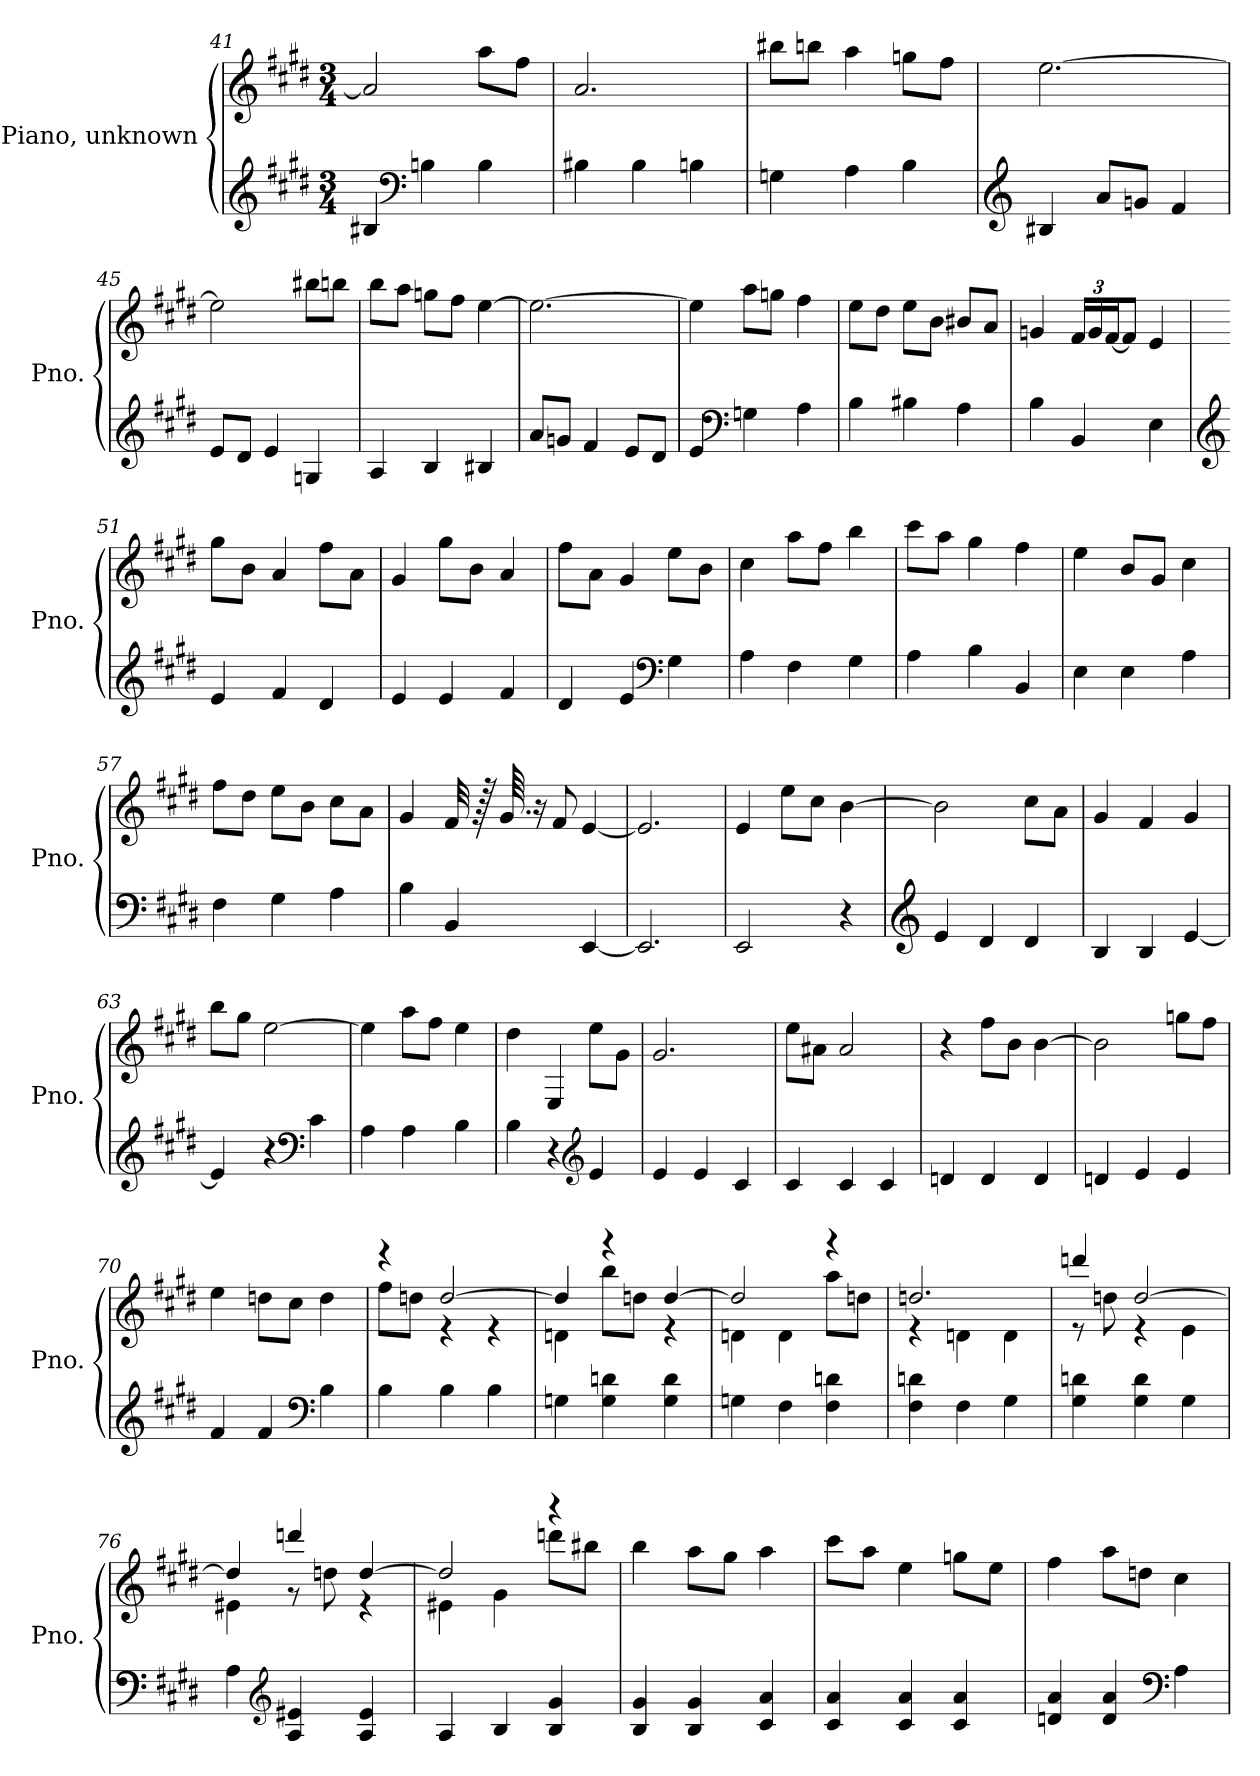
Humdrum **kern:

**kern	**kern
*part1	*part1
*staff2	*staff1
*I"Piano, unknown	*
*I'Pno.	*
*clefG2	*clefG2
*k[f#c#g#d#]	*k[f#c#g#d#]
*M3/4	*M3/4
=41	=41
4B#X/	2a/]
*clefF4	*
4Bn\	.
4B\	8aa\L
.	8ff#\J
=42	=42
4B#X\	2.a/
4B#\	.
4Bn\	.
=43	=43
4Gn\	8bb#X\L
.	8bbn\J
4A\	4aa\
4B\	8ggn\L
.	8ff#\J
=44	=44
*clefG2	*
4B#X/	[2.ee\
8a/L	.
8gn/J	.
4f#/	.
!!LO:PB:g=z
=45	=45
8e/L	2ee\]
8d#/J	.
4e/	.
4Gn/	8bb#X\L
.	8bbn\J
=46	=46
4A/	8bb\L
.	8aa\J
4B/	8ggn\L
.	8ff#\J
4B#X/	[4ee\
=47	=47
8a/L	2.ee\_
8gn/J	.
4f#/	.
8e/L	.
8d#/J	.
=48	=48
4e/	4ee\]
*clefF4	*
4Gn\	8aa\L
.	8ggn\J
4A\	4ff#\
=49	=49
4B\	8ee\L
.	8dd#\J
4B#X\	8ee\L
.	8b\J
4A\	8b#X/L
.	8a/J
=50	=50
4B\	4gn/
*	*Xbrackettup
4BB/	24f#/LL
.	24g/
.	[24f#/J
.	8f#/J]
4E\	4e/
!!LO:LB:g=z
=51	=51
*clefG2	*
4e/	8gg#\L
.	8b\J
4f#/	4a/
4d#/	8ff#\L
.	8a\J
=52	=52
4e/	4g#/
4e/	8gg#\L
.	8b\J
4f#/	4a/
=53	=53
4d#/	8ff#\L
.	8a\J
4e/	4g#/
*clefF4	*
4G#\	8ee\L
.	8b\J
=54	=54
4A\	4cc#\
4F#\	8aa\L
.	8ff#\J
4G#\	4bb\
=55	=55
4A\	8ccc#\L
.	8aa\J
4B\	4gg#\
4BB/	4ff#\
=56	=56
4E\	4ee\
4E\	8b/L
.	8g#/J
4A\	4cc#\
=57	=57
4F#\	8ff#\L
.	8dd#\J
4G#\	8ee\L
.	8b\J
4A\	8cc#\L
.	8a\J
!!LO:LB:g=z
=58	=58
4B\	4g#/
4BB/	32f#/
.	128r
.	64.g#/
.	16r
.	8f#/
[4EE/	[4e/
=59	=59
2.EE/]	2.e/]
=60	=60
2EE/	4e/
.	8ee\L
.	8cc#\J
4r	[4b\
=61	=61
*clefG2	*
4e/	2b\]
4d#/	.
4d#/	8cc#\L
.	8a\J
=62	=62
4B/	4g#/
4B/	4f#/
[4e/	4g#/
=63	=63
4e/]	8bb\L
.	8gg#\J
4r	[2ee\
*clefF4	*
4c#\	.
=64	=64
4A\	4ee\]
4A\	8aa\L
.	8ff#\J
4B\	4ee\
!!LO:LB:g=z
=65	=65
4B\	4dd#\
4r	4E/
*clefG2	*
4e/	8ee\L
.	8g#\J
=66	=66
4e/	2.g#/
4e/	.
4c#/	.
=67	=67
4c#/	8ee\L
.	8a#X\J
4c#/	2a#/
4c#/	.
=68	=68
4dn/	4r
4d/	8ff#\L
.	8b\J
4d/	[4b\
=69	=69
4dn/	2b\]
4e/	.
4e/	8ggn\L
.	8ff#\J
=70	=70
4f#/	4ee\
4f#/	8ddn\L
.	8cc#\J
*clefF4	*
4B\	4dd\
=71	=71
*	*^
4B\	4r	8ff#\L
.	.	8ddn\J
4B\	[2dd/	4r
4B\	.	4r
!!LO:LB:g=z	!!
=72	=72	=72
4Gn\	4dd/]	4dn\
4G\ 4dn\	4r	8bb\L
.	.	8ddn\J
4G\ 4d\	[4dd/	4r
=73	=73	=73
4Gn\	2dd/]	4dn\
4F#\	.	4d\
4F#\ 4dn\	4r	8aa\L
.	.	8ddn\J
=74	=74	=74
4F#\ 4dn\	2.ddn/	4r
4F#\	.	4dn\
4G#\	.	4d\
=75	=75	=75
4G#\ 4dn\	4dddn/	8r
.	.	8ddn\
4G#\ 4d\	[2dd/	4r
4G#\	.	4e\
=76	=76	=76
4A\	4dd/]	4e#X\
*clefG2	*	*
4A/ 4e#X/	4dddn/	8r
.	.	8ddn\
4A/ 4e#/	[4dd/	4r
=77	=77	=77
4A/	2dd/]	4e#X\
4B/	.	4g#\
4B/ 4g#/	4r	8dddn\L
.	.	8bb#X\J
*	*v	*v
!!LO:LB:g=z
=78	=78
4B/ 4g#/	4bb\
4B/ 4g#/	8aa\L
.	8gg#\J
4c#/ 4a/	4aa\
=79	=79
4c#/ 4a/	8ccc#\L
.	8aa\J
4c#/ 4a/	4ee\
4c#/ 4a/	8ggn\L
.	8ee\J
=80	=80
4dn/ 4a/	4ff#\
4d/ 4a/	8aa\L
.	8ddn\J
*clefF4	*
4A\	4cc#\
=	=
*-	*-
